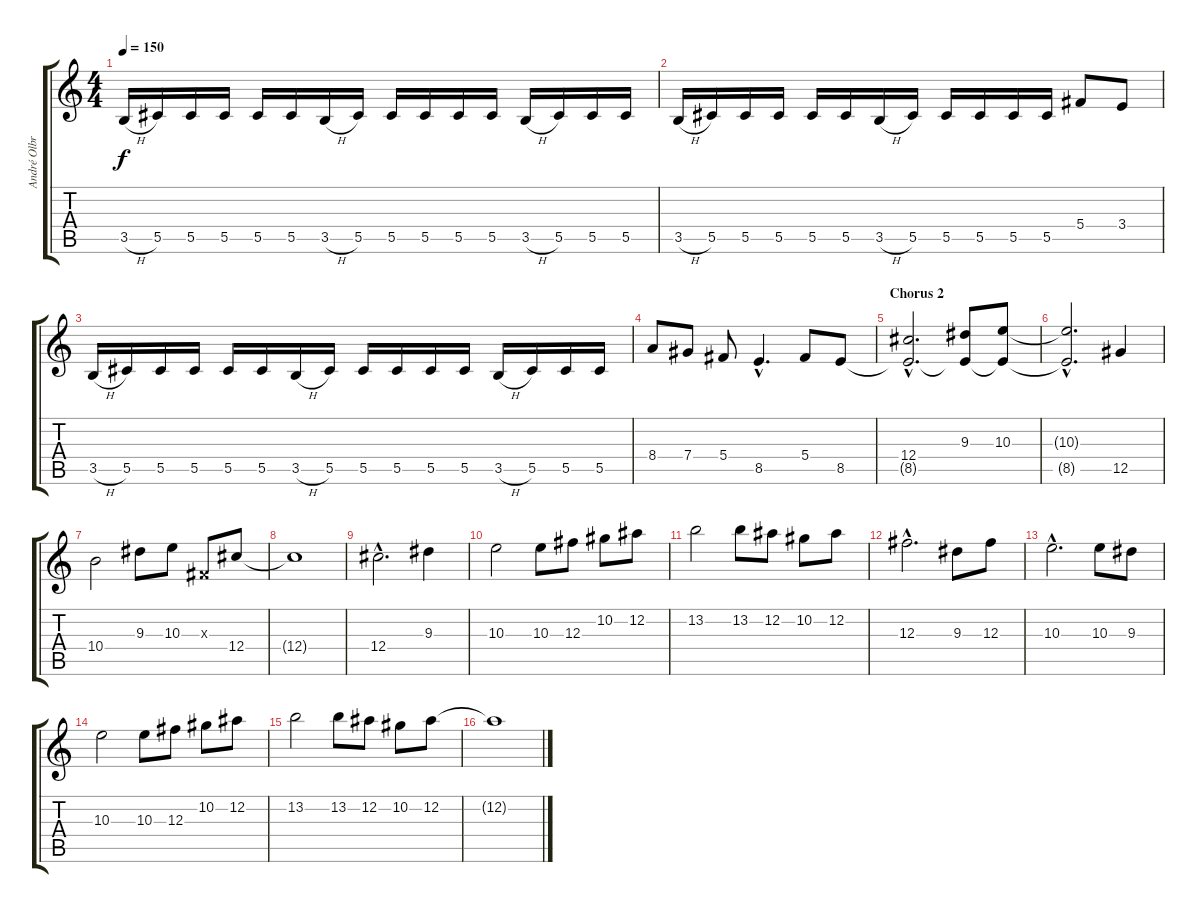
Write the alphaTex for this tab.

\track ("André Olbrich" "André Olbr") {instrument distortionguitar}
\staff {score tabs}
\tuning (Eb4 Bb3 Gb3 Db3 Ab2 Eb2) {hide}
\ts (4 4)
\tempo 150
\clef g2
\ks c
3.5{h}.16{dy f} 5.5.16 5.5.16 5.5.16 5.5.16 5.5.16 3.5{h}.16 5.5.16 5.5.16 5.5.16 5.5.16 5.5.16 3.5{h}.16 5.5.16 5.5.16 5.5.16 |
3.5{h}.16 5.5.16 5.5.16 5.5.16 5.5.16 5.5.16 3.5{h}.16 5.5.16 5.5.16 5.5.16 5.5.16 5.5.16 5.4.8 3.4.8 |
3.5{h}.16 5.5.16 5.5.16 5.5.16 5.5.16 5.5.16 3.5{h}.16 5.5.16 5.5.16 5.5.16 5.5.16 5.5.16 3.5{h}.16 5.5.16 5.5.16 5.5.16 |
8.4.8 7.4.8 5.4.8 8.5{hac}.4{d} 5.4.8 8.5.8 |
\section ("" "Chorus 2")
(12.4{hac} 8.5{hac t}).2{d} (9.3 8.5{t}).8 (10.3 8.5{t}).8 |
(10.3{hac t} 8.5{hac t}).2{d} 12.5.4 |
10.4.2 9.3.8 10.3.8 0.3{x}.8 12.4.8 |
12.4{t}.1 |
12.4{hac}.2{d} 9.3.4 |
10.3.2 10.3.8 12.3.8 10.2.8 12.2.8 |
13.2.2 13.2.8 12.2.8 10.2.8 12.2.8 |
12.3{hac}.2{d} 9.3.8 12.3.8 |
10.3{hac}.2{d} 10.3.8 9.3.8 |
10.3.2 10.3.8 12.3.8 10.2.8 12.2.8 |
13.2.2 13.2.8 12.2.8 10.2.8 12.2.8 |
12.2{t}.1
